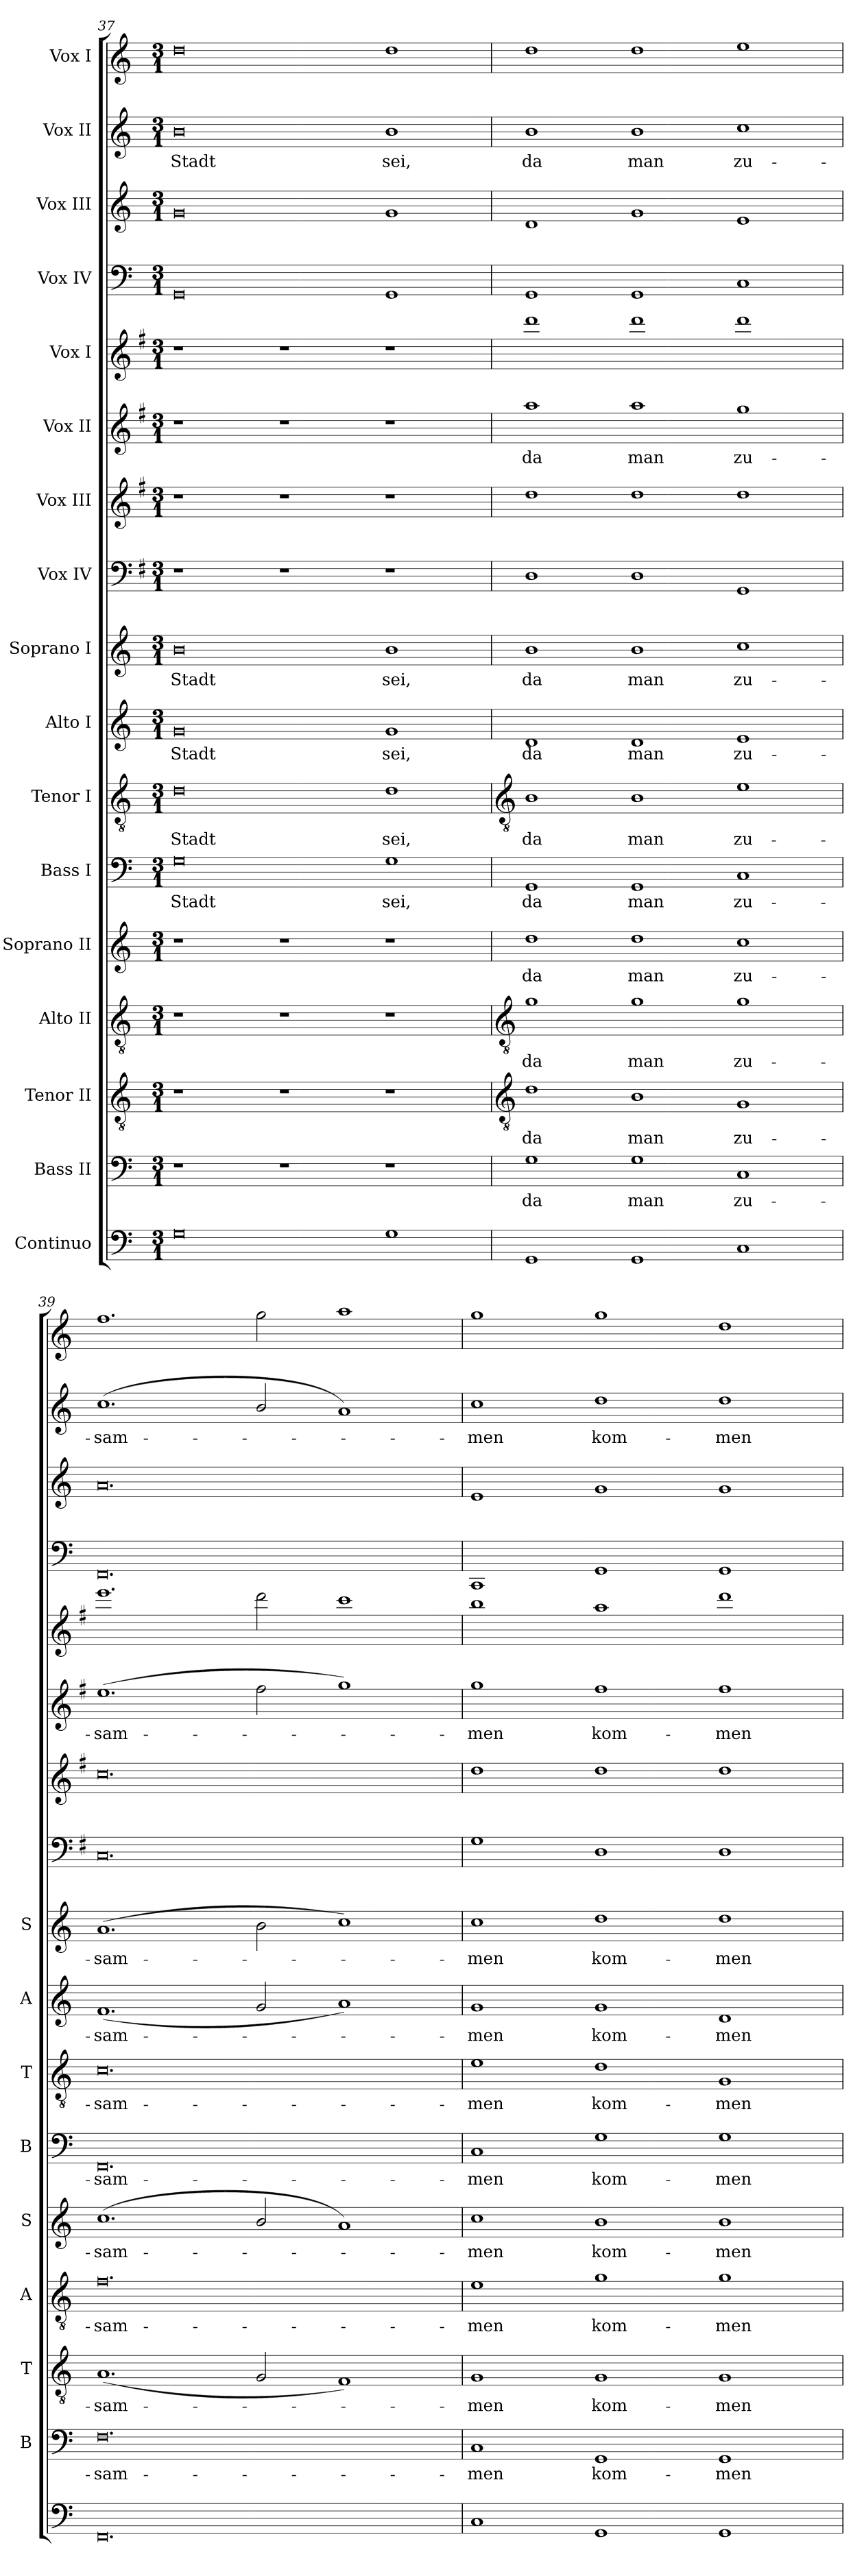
**kern	**kern	**text	**kern	**text	**kern	**text	**kern	**text	**kern	**text	**kern	**text	**kern	**text	**kern	**text	**kern	**kern	**kern	**text	**kern	**kern	**kern	**kern	**text	**kern
*part17	*part16	*part16	*part15	*part15	*part14	*part14	*part13	*part13	*part12	*part12	*part11	*part11	*part10	*part10	*part9	*part9	*part8	*part7	*part6	*part6	*part5	*part4	*part3	*part2	*part2	*part1
*staff17	*staff16	*staff16	*staff15	*staff15	*staff14	*staff14	*staff13	*staff13	*staff12	*staff12	*staff11	*staff11	*staff10	*staff10	*staff9	*staff9	*staff8	*staff7	*staff6	*staff6	*staff5	*staff4	*staff3	*staff2	*staff2	*staff1
*I"Continuo	*I"Bass II	*	*I"Tenor II	*	*I"Alto II	*	*I"Soprano II	*	*I"Bass I	*	*I"Tenor I	*	*I"Alto I	*	*I"Soprano I	*	*I"Vox IV	*I"Vox III	*I"Vox II	*	*I"Vox I	*I"Vox IV	*I"Vox III	*I"Vox II	*	*I"Vox I
*	*I'B	*	*I'T	*	*I'A	*	*I'S	*	*I'B	*	*I'T	*	*I'A	*	*I'S	*	*	*	*	*	*	*	*	*	*	*
*clefF4	*clefF4	*	*clefGv2	*	*clefGv2	*	*clefG2	*	*clefF4	*	*clefGv2	*	*clefG2	*	*clefG2	*	*clefF4	*clefG2	*clefG2	*	*clefG2	*clefF4	*clefG2	*clefG2	*	*clefG2
*	*	*	*	*	*	*	*	*	*	*	*	*	*	*	*	*	*ITrd4c7	*ITrd4c7	*ITrd4c7	*	*ITrd4c7	*	*	*	*	*
*k[]	*k[]	*	*k[]	*	*k[]	*	*k[]	*	*k[]	*	*k[]	*	*k[]	*	*k[]	*	*k[]	*k[]	*k[]	*	*k[]	*k[]	*k[]	*k[]	*	*k[]
*C:	*C:	*	*C:	*	*C:	*	*C:	*	*C:	*	*C:	*	*C:	*	*C:	*	*C:	*C:	*C:	*	*C:	*C:	*C:	*C:	*	*C:
*M3/1	*M3/1	*	*M3/1	*	*M3/1	*	*M3/1	*	*M3/1	*	*M3/1	*	*M3/1	*	*M3/1	*	*M3/1	*M3/1	*M3/1	*	*M3/1	*M3/1	*M3/1	*M3/1	*	*M3/1
=37	=37	=37	=37	=37	=37	=37	=37	=37	=37	=37	=37	=37	=37	=37	=37	=37	=37	=37	=37	=37	=37	=37	=37	=37	=37	=37
!	!	!	!	!	!	!	!	!	!	!LO:LY:b	!	!LO:LY:b	!	!LO:LY:b	!	!LO:LY:b	!	!	!	!	!	!	!	!	!LO:LY:b	!
0G	1r	.	1r	.	1r	.	1r	.	0G	Stadt	0d	Stadt	0g	Stadt	0b	Stadt	1r	1r	1r	.	1r	0GG	0g	0b	Stadt	0dd
.	1r	.	1r	.	1r	.	1r	.	.	.	.	.	.	.	.	.	1r	1r	1r	.	1r	.	.	.	.	.
!	!	!	!	!	!	!	!	!	!	!LO:LY:b	!	!LO:LY:b	!	!LO:LY:b	!	!LO:LY:b	!	!	!	!	!	!	!	!	!LO:LY:b	!
1G	1r	.	1r	.	1r	.	1r	.	1G	sei,	1d	sei,	1g	sei,	1b	sei,	1r	1r	1r	.	1r	1GG	1g	1b	sei,	1dd
!!LO:LB:g=z
=38	=38	=38	=38	=38	=38	=38	=38	=38	=38	=38	=38	=38	=38	=38	=38	=38	=38	=38	=38	=38	=38	=38	=38	=38	=38	=38
*	*	*	*clefGv2	*	*clefGv2	*	*	*	*	*	*clefGv2	*	*	*	*	*	*	*	*	*	*	*	*	*	*	*
!	!	!LO:LY:b	!	!LO:LY:b	!	!LO:LY:b	!	!LO:LY:b	!	!LO:LY:b	!	!LO:LY:b	!	!LO:LY:b	!	!LO:LY:b	!	!	!	!LO:LY:b	!	!	!	!	!LO:LY:b	!
1GG	1G	da	1d	da	1g	da	1dd	da	1GG	da	1B	da	1d	da	1b	da	1GG	1g	1dd	da	1gg	1GG	1d	1b	da	1dd
!	!	!LO:LY:b	!	!LO:LY:b	!	!LO:LY:b	!	!LO:LY:b	!	!LO:LY:b	!	!LO:LY:b	!	!LO:LY:b	!	!LO:LY:b	!	!	!	!LO:LY:b	!	!	!	!	!LO:LY:b	!
1GG	1G	man	1B	man	1g	man	1dd	man	1GG	man	1B	man	1d	man	1b	man	1GG	1g	1dd	man	1gg	1GG	1g	1b	man	1dd
!	!	!LO:LY:b	!	!LO:LY:b	!	!LO:LY:b	!	!LO:LY:b	!	!LO:LY:b	!	!LO:LY:b	!	!LO:LY:b	!	!LO:LY:b	!	!	!	!LO:LY:b	!	!	!	!	!LO:LY:b	!
1C	1C	zu-	1G	zu-	1g	zu-	1cc	zu-	1C	zu-	1e	zu-	1e	zu-	1cc	zu-	1CC	1g	1cc	zu-	1gg	1C	1e	1cc	zu-	1ee
=39	=39	=39	=39	=39	=39	=39	=39	=39	=39	=39	=39	=39	=39	=39	=39	=39	=39	=39	=39	=39	=39	=39	=39	=39	=39	=39
!	!	!LO:LY:b	!	!LO:LY:b	!	!LO:LY:b	!	!LO:LY:b	!	!LO:LY:b	!	!LO:LY:b	!	!LO:LY:b	!	!LO:LY:b	!	!	!	!LO:LY:b	!	!	!	!	!LO:LY:b	!
0.FF	0.F	-sam-	(<1.A	-sam-	0.f	-sam-	(<1.cc	-sam-	0.FF	-sam-	0.c	-sam-	(<1.f	-sam-	(>1.a	-sam-	0.FF	0.f	(>1.a	-sam-	1.aa	0.FF	0.a	(<1.cc	-sam-	1.ff
.	.	.	2G	.	.	.	2b/	.	.	.	.	.	2g	.	2b	.	.	.	2b	.	2gg	.	.	2b/	.	2gg
.	.	.	1F)	.	.	.	1a)	.	.	.	.	.	1a)	.	1cc)	.	.	.	1cc)	.	1ff	.	.	1a)	.	1aa
=40	=40	=40	=40	=40	=40	=40	=40	=40	=40	=40	=40	=40	=40	=40	=40	=40	=40	=40	=40	=40	=40	=40	=40	=40	=40	=40
!	!	!LO:LY:b	!	!LO:LY:b	!	!LO:LY:b	!	!LO:LY:b	!	!LO:LY:b	!	!LO:LY:b	!	!LO:LY:b	!	!LO:LY:b	!	!	!	!LO:LY:b	!	!	!	!	!LO:LY:b	!
1C	1C	-men	1G	men	1e	-men	1cc	men	1C	-men	1e	-men	1g	men	1cc	men	1C	1g	1cc	men	1ee	1CC	1e	1cc	men	1gg
!	!	!LO:LY:b	!	!LO:LY:b	!	!LO:LY:b	!	!LO:LY:b	!	!LO:LY:b	!	!LO:LY:b	!	!LO:LY:b	!	!LO:LY:b	!	!	!	!LO:LY:b	!	!	!	!	!LO:LY:b	!
1GG	1GG	kom-	1G	kom-	1g	kom-	1b	kom-	1G	kom-	1d	kom-	1g	kom-	1dd	kom-	1GG	1g	1b	kom-	1dd	1GG	1g	1dd	kom-	1gg
!	!	!LO:LY:b	!	!LO:LY:b	!	!LO:LY:b	!	!LO:LY:b	!	!LO:LY:b	!	!LO:LY:b	!	!LO:LY:b	!	!LO:LY:b	!	!	!	!LO:LY:b	!	!	!	!	!LO:LY:b	!
1GG	1GG	-men	1G	-men	1g	-men	1b	-men	1G	-men	1G	-men	1d	-men	1dd	-men	1GG	1g	1b	-men	1gg	1GG	1g	1dd	-men	1dd
=	=	=	=	=	=	=	=	=	=	=	=	=	=	=	=	=	=	=	=	=	=	=	=	=	=	=
*-	*-	*-	*-	*-	*-	*-	*-	*-	*-	*-	*-	*-	*-	*-	*-	*-	*-	*-	*-	*-	*-	*-	*-	*-	*-	*-
